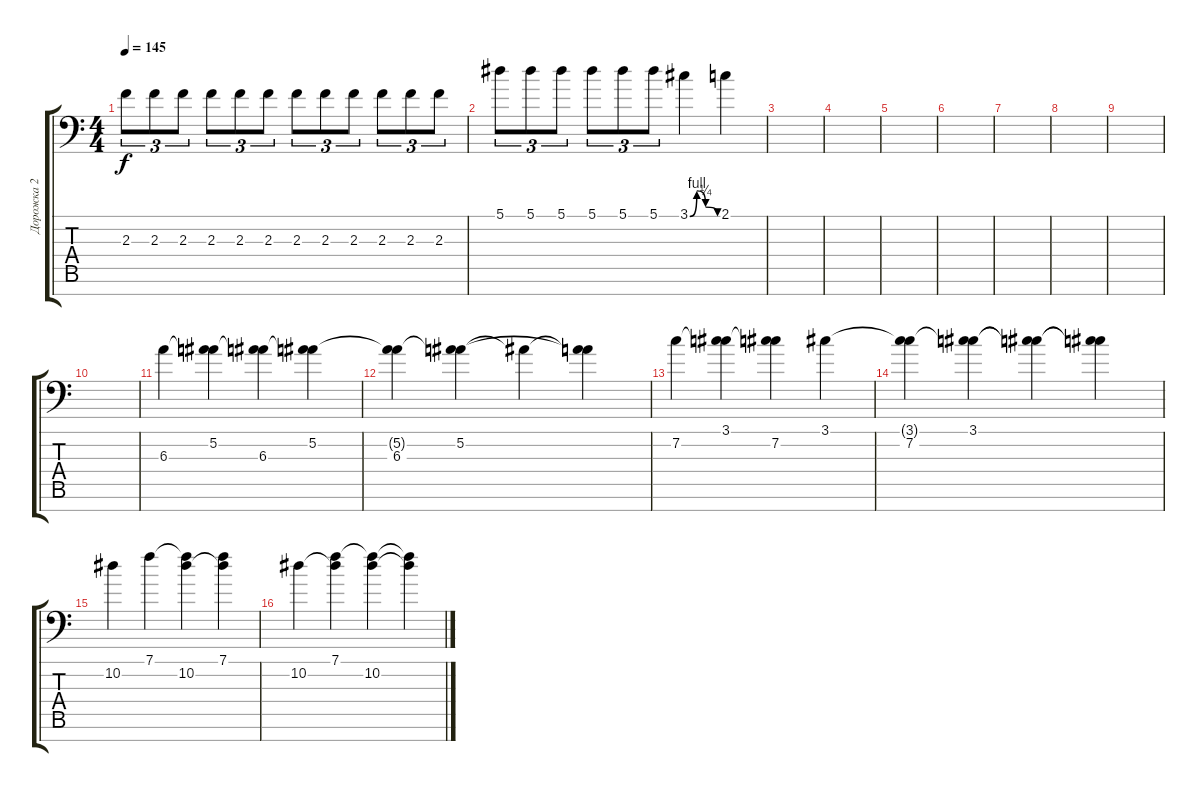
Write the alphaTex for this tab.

\track ("Дорожка 2" "Дорожка 2") {instrument electricguitarclean}
\staff {score tabs}
\tuning (Bb3 F3 Eb3 Bb2 F2 Bb1 F1) {hide}
\ts (4 4)
\tempo 145
\clef f4
\ks c
2.3.8{tu (3 2) dy f} 2.3.8{tu (3 2)} 2.3.8{tu (3 2)} 2.3.8{tu (3 2)} 2.3.8{tu (3 2)} 2.3.8{tu (3 2)} 2.3.8{tu (3 2)} 2.3.8{tu (3 2)} 2.3.8{tu (3 2)} 2.3.8{tu (3 2)} 2.3.8{tu (3 2)} 2.3.8{tu (3 2)} |
5.1.8{tu (3 2)} 5.1.8{tu (3 2)} 5.1.8{tu (3 2)} 5.1.8{tu (3 2)} 5.1.8{tu (3 2)} 5.1.8{tu (3 2)} 3.1{be (custom 0 0 15 4 34 1 60 0)}.4 2.1.4 |
|
|
|
|
|
|
|
|
6.3.4 (5.2 6.3{t}).4 (5.2{t} 6.3).4 (5.2 6.3{t}).4 |
(5.2{t} 6.3).4 (5.2 6.3{t}).4 5.2{t}.4 (5.2{t} 6.3{t}).4 |
7.2.4 (3.1 7.2{t}).4 (3.1{t} 7.2).4 3.1.4 |
(3.1{t} 7.2).4 (3.1 7.2{t}).4 (3.1{t} 7.2{t}).4 (3.1{t} 7.2{t}).4 |
10.2.4 7.1.4 (7.1{t} 10.2).4 (7.1 10.2{t}).4 |
10.2.4 (7.1 10.2{t}).4 (7.1{t} 10.2).4 (7.1{t} 10.2{t}).4
